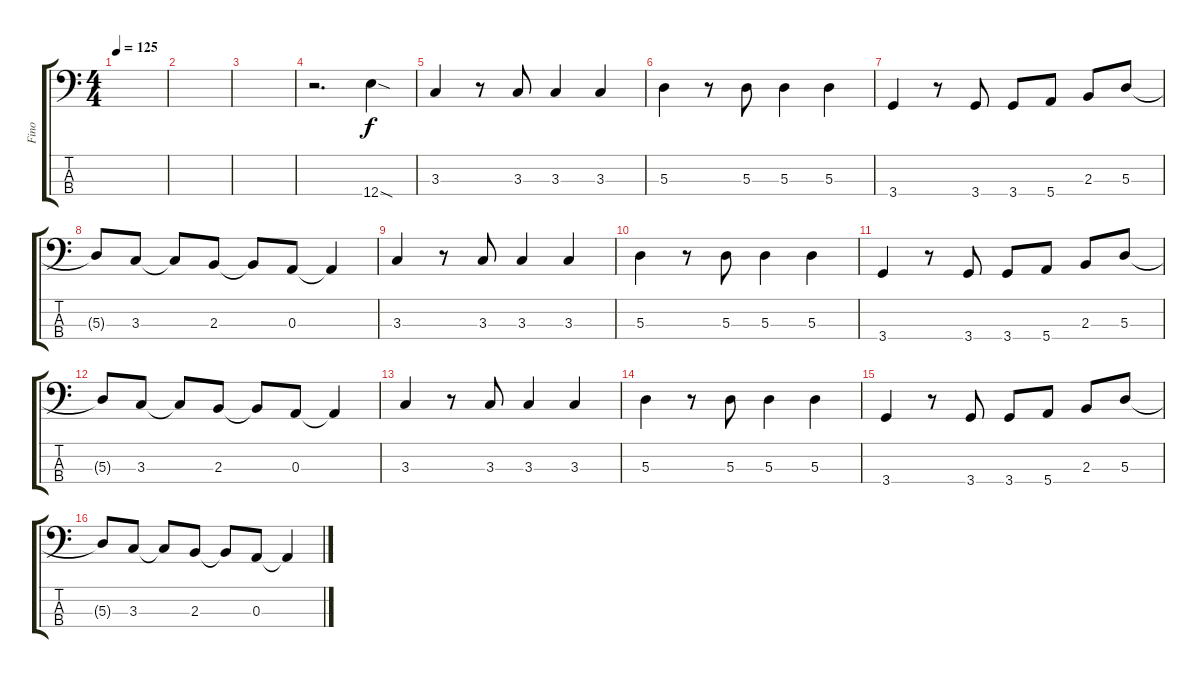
\track ("Fino" "Fino") {instrument fretlessbass}
\staff {score tabs}
\tuning (G2 D2 A1 E1) {hide}
\ts (4 4)
\tempo 125
\clef f4
\ks c
|
|
|
r.2{d} 12.4{sod}.4 |
3.3.4 r.8 3.3.8 3.3.4 3.3.4 |
5.3.4 r.8 5.3.8 5.3.4 5.3.4 |
3.4.4 r.8 3.4.8 3.4.8 5.4.8 2.3.8 5.3.8 |
5.3{t}.8 3.3.8 3.3{t}.8 2.3.8 2.3{t}.8 0.3.8 0.3{t}.4 |
3.3.4 r.8 3.3.8 3.3.4 3.3.4 |
5.3.4 r.8 5.3.8 5.3.4 5.3.4 |
3.4.4 r.8 3.4.8 3.4.8 5.4.8 2.3.8 5.3.8 |
5.3{t}.8 3.3.8 3.3{t}.8 2.3.8 2.3{t}.8 0.3.8 0.3{t}.4 |
3.3.4 r.8 3.3.8 3.3.4 3.3.4 |
5.3.4 r.8 5.3.8 5.3.4 5.3.4 |
3.4.4 r.8 3.4.8 3.4.8 5.4.8 2.3.8 5.3.8 |
5.3{t}.8 3.3.8 3.3{t}.8 2.3.8 2.3{t}.8 0.3.8 0.3{t}.4
